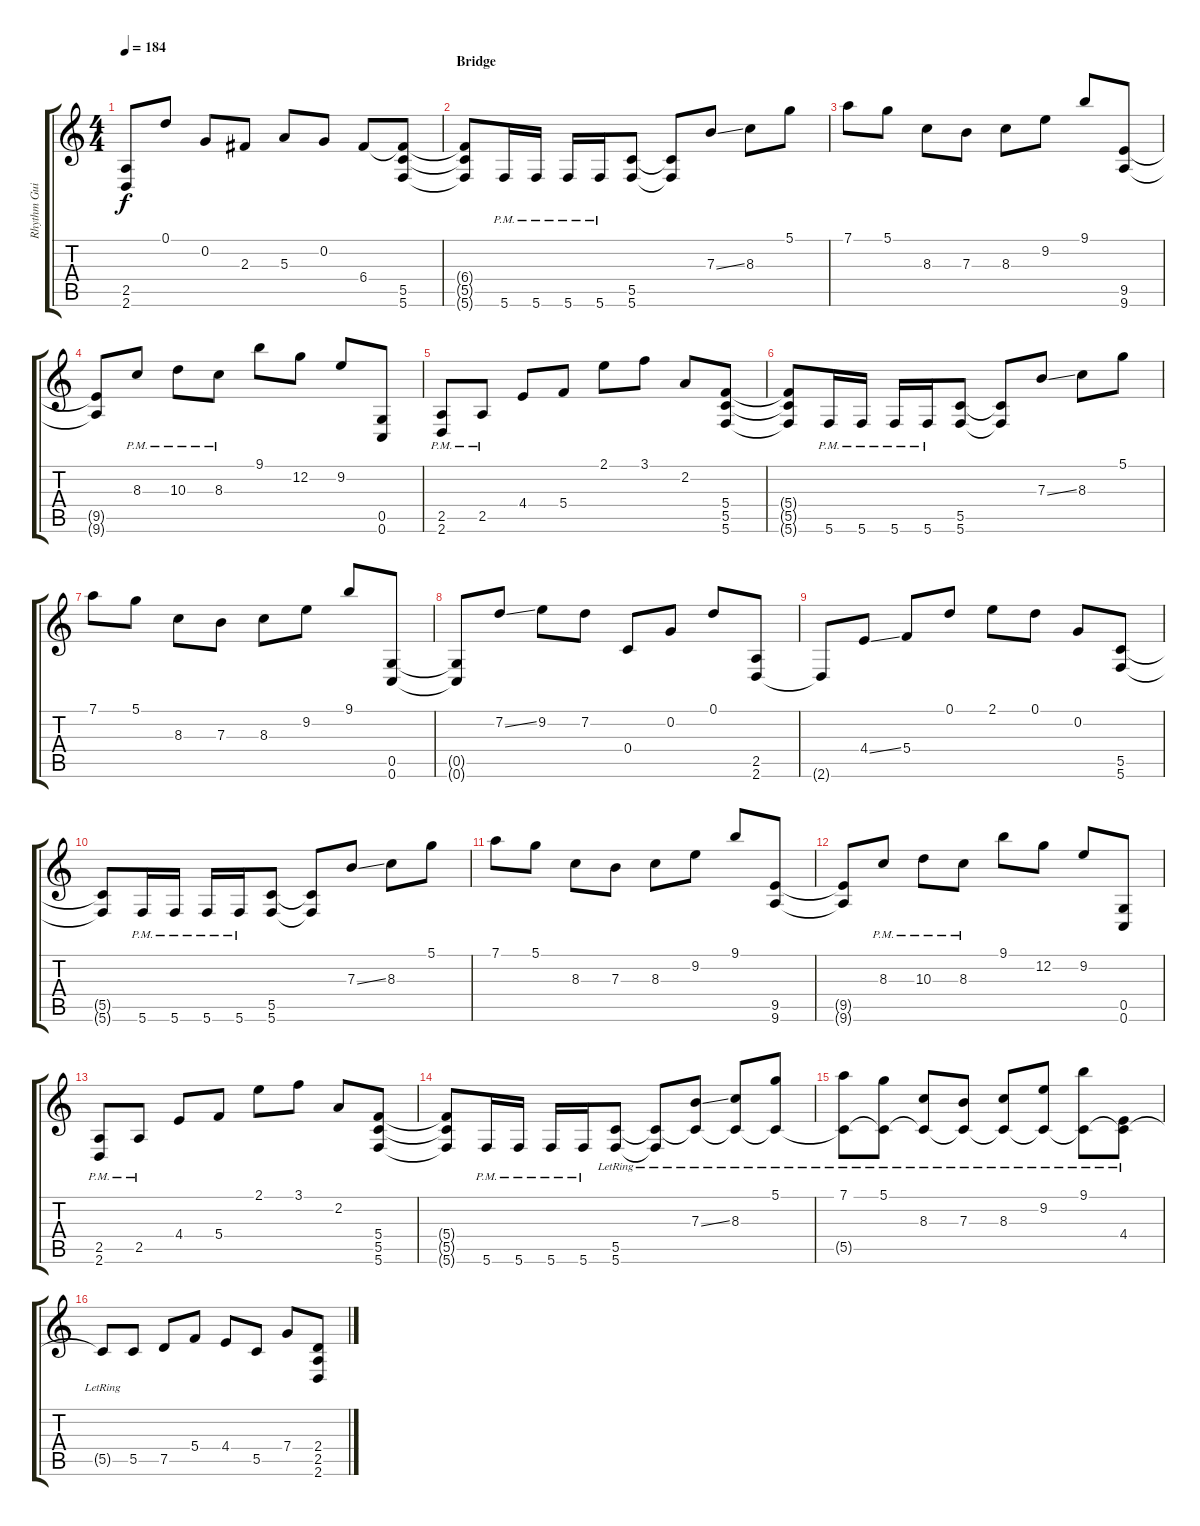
\track ("Rhythm Guitar" "Rhythm Gui") {instrument overdrivenguitar}
\staff {score tabs}
\tuning (D4 G3 E3 C3 G2 C2) {hide}
\ts (4 4)
\tempo 184
\clef g2
\ks c
(2.5{t} 2.6{t}).8{dy f} 0.1.8 0.2.8 2.3.8 5.3.8 0.2.8 6.4.8 (6.4{t} 5.5 5.6).8 |
\section ("" "Bridge")
(6.4{t} 5.5{t} 5.6{t}).8 5.6{pm}.16 5.6{pm}.16 5.6{pm}.16 5.6{pm}.16 (5.5 5.6).8 (5.5{t} 5.6{t}).8 7.3{ss}.8 8.3.8 5.1.8 |
7.1.8 5.1.8 8.3.8 7.3.8 8.3.8 9.2.8 9.1.8 (9.5 9.6).8 |
(9.5{t} 9.6{t}).8 8.3{pm}.8 10.3{pm}.8 8.3{pm}.8 9.1.8 12.2.8 9.2.8 (0.5 0.6).8 |
(2.5{pm} 2.6{pm}).8 2.5{pm}.8 4.4.8 5.4.8 2.1.8 3.1.8 2.2.8 (5.4 5.5 5.6).8 |
(5.4{t} 5.5{t} 5.6{t}).8 5.6{pm}.16 5.6{pm}.16 5.6{pm}.16 5.6{pm}.16 (5.5 5.6).8 (5.5{t} 5.6{t}).8 7.3{ss}.8 8.3.8 5.1.8 |
7.1.8 5.1.8 8.3.8 7.3.8 8.3.8 9.2.8 9.1.8 (0.5 0.6).8 |
(0.5{t} 0.6{t}).8 7.2{ss}.8 9.2.8 7.2.8 0.4.8 0.2.8 0.1.8 (2.5 2.6).8 |
2.6{t}.8 4.4{ss}.8 5.4.8 0.1.8 2.1.8 0.1.8 0.2.8 (5.5 5.6).8 |
(5.5{t} 5.6{t}).8 5.6{pm}.16 5.6{pm}.16 5.6{pm}.16 5.6{pm}.16 (5.5 5.6).8 (5.5{t} 5.6{t}).8 7.3{ss}.8 8.3.8 5.1.8 |
7.1.8 5.1.8 8.3.8 7.3.8 8.3.8 9.2.8 9.1.8 (9.5 9.6).8 |
(9.5{t} 9.6{t}).8 8.3{pm}.8 10.3{pm}.8 8.3{pm}.8 9.1.8 12.2.8 9.2.8 (0.5 0.6).8 |
(2.5{pm} 2.6{pm}).8 2.5{pm}.8 4.4.8 5.4.8 2.1.8 3.1.8 2.2.8 (5.4 5.5 5.6).8 |
(5.4{t} 5.5{t} 5.6{t}).8 5.6{pm}.16 5.6{pm}.16 5.6{pm}.16 5.6{pm}.16 (5.5{lr} 5.6).8 (5.5{lr t} 5.6{t}).8 (7.3{ss} 5.5{lr t}).8 (8.3 5.5{lr t}).8 (5.1 5.5{lr t}).8 |
(7.1 5.5{lr t}).8 (5.1 5.5{lr t}).8 (8.3 5.5{lr t}).8 (7.3 5.5{lr t}).8 (8.3 5.5{lr t}).8 (9.2 5.5{lr t}).8 (9.1 5.5{lr t}).8 (4.4 5.5{lr t}).8 |
5.5{lr t}.8 5.5.8 7.5.8 5.4.8 4.4.8 5.5.8 7.4.8 (2.4 2.5 2.6).8
